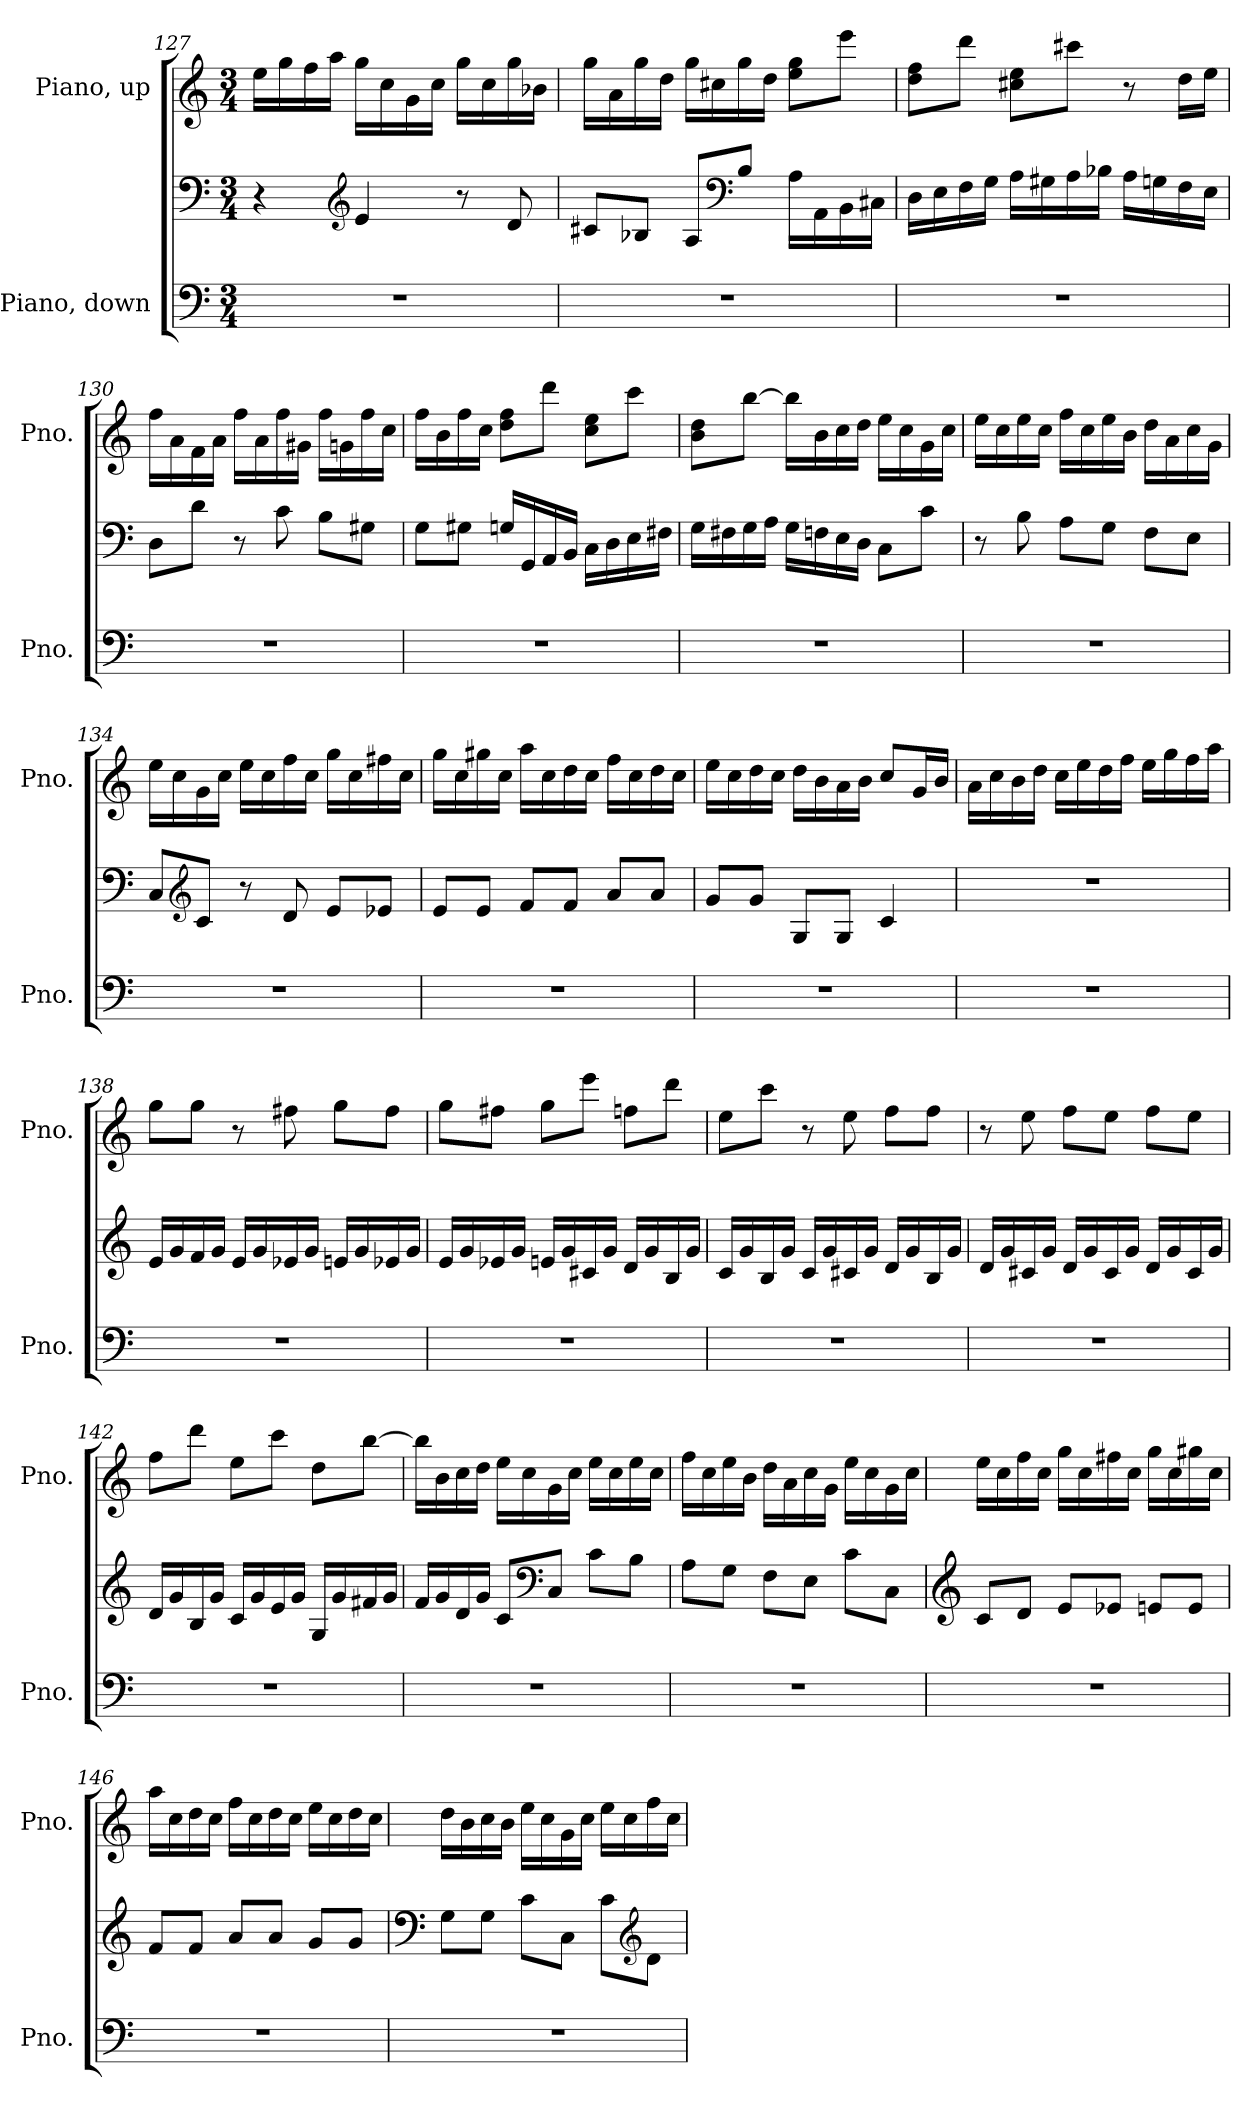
**kern	**kern	**kern
*part2	*part2	*part1
*staff3	*staff2	*staff1
*I"Piano, down	*	*I"Piano, up
*I'Pno.	*	*I'Pno.
*clefF4	*clefF4	*clefG2
*k[]	*k[]	*k[]
*M3/4	*M3/4	*M3/4
=127	=127	=127
2.r	4r	16ee\LL
.	.	16gg\
.	.	16ff\
.	.	16aa\JJ
*	*clefG2	*
.	4e/	16gg\LL
.	.	16cc\
.	.	16g\
.	.	16cc\JJ
.	8r	16gg\LL
.	.	16cc\
.	8d/	16gg\
.	.	16b-X\JJ
=128	=128	=128
2.r	8c#X/L	16gg\LL
.	.	16a\
.	8B-X/J	16gg\
.	.	16dd\JJ
.	8A/L	16gg\LL
.	.	16cc#X\
*	*clefF4	*
.	8B-/J	16gg\
.	.	16dd\JJ
.	16A\LL	8ee\ 8gg\L
.	16AA\	.
.	16BB\	8eee\J
.	16C#X\JJ	.
!!LO:PB:g=z
=129	=129	=129
2.r	16D\LL	8dd\ 8ff\L
.	16E\	.
.	16F\	8ddd\J
.	16G\JJ	.
.	16A\LL	8cc#X\ 8ee\L
.	16G#X\	.
.	16A\	8ccc#X\J
.	16B-X\JJ	.
.	16A\LL	8r
.	16Gn\	.
.	16F\	16dd\LL
.	16E\JJ	16ee\JJ
=130	=130	=130
2.r	8D\L	16ff\LL
.	.	16a\
.	8d\J	16f\
.	.	16a\JJ
.	8r	16ff\LL
.	.	16a\
.	8c\	16ff\
.	.	16g#X\JJ
.	8B\L	16ff\LL
.	.	16gn\
.	8G#X\J	16ff\
.	.	16cc\JJ
=131	=131	=131
2.r	8G\L	16ff\LL
.	.	16b\
.	8G#X\J	16ff\
.	.	16cc\JJ
.	16Gn/LL	8dd\ 8ff\L
.	16GG/	.
.	16AA/	8ddd\J
.	16BB/JJ	.
.	16C\LL	8cc\ 8ee\L
.	16D\	.
.	16E\	8ccc\J
.	16F#X\JJ	.
!!LO:LB:g=z
=132	=132	=132
2.r	16G\LL	8b\ 8dd\L
.	16F#X\	.
.	16G\	[8bb\J
.	16A\JJ	.
.	16G\LL	16bb\LL]
.	16Fn\	16b\
.	16E\	16cc\
.	16D\JJ	16dd\JJ
.	8C\L	16ee\LL
.	.	16cc\
.	8c\J	16g\
.	.	16cc\JJ
=133	=133	=133
2.r	8r	16ee\LL
.	.	16cc\
.	8B\	16ee\
.	.	16cc\JJ
.	8A\L	16ff\LL
.	.	16cc\
.	8G\J	16ee\
.	.	16b\JJ
.	8F\L	16dd\LL
.	.	16a\
.	8E\J	16cc\
.	.	16g\JJ
=134	=134	=134
2.r	8C/L	16ee\LL
.	.	16cc\
*	*clefG2	*
.	8c/J	16g\
.	.	16cc\JJ
.	8r	16ee\LL
.	.	16cc\
.	8d/	16ff\
.	.	16cc\JJ
.	8e/L	16gg\LL
.	.	16cc\
.	8e-X/J	16ff#X\
.	.	16cc\JJ
!!LO:LB:g=z
=135	=135	=135
2.r	8e/L	16gg\LL
.	.	16cc\
.	8e/J	16gg#X\
.	.	16cc\JJ
.	8f/L	16aa\LL
.	.	16cc\
.	8f/J	16dd\
.	.	16cc\JJ
.	8a/L	16ff\LL
.	.	16cc\
.	8a/J	16dd\
.	.	16cc\JJ
=136	=136	=136
2.r	8g/L	16ee\LL
.	.	16cc\
.	8g/J	16dd\
.	.	16cc\JJ
.	8G/L	16dd\LL
.	.	16b\
.	8G/J	16a\
.	.	16b\JJ
.	4c/	8cc/L
.	.	16g/L
.	.	16b/JJ
=137	=137	=137
2.r	2.r	16a\LL
.	.	16cc\
.	.	16b\
.	.	16dd\JJ
.	.	16cc\LL
.	.	16ee\
.	.	16dd\
.	.	16ff\JJ
.	.	16ee\LL
.	.	16gg\
.	.	16ff\
.	.	16aa\JJ
!!LO:LB:g=z
=138	=138	=138
2.r	16e/LL	8gg\L
.	16g/	.
.	16f/	8gg\J
.	16g/JJ	.
.	16e/LL	8r
.	16g/	.
.	16e-X/	8ff#X\
.	16g/JJ	.
.	16en/LL	8gg\L
.	16g/	.
.	16e-X/	8ff#\J
.	16g/JJ	.
=139	=139	=139
2.r	16e/LL	8gg\L
.	16g/	.
.	16e-X/	8ff#X\J
.	16g/JJ	.
.	16en/LL	8gg\L
.	16g/	.
.	16c#X/	8eee\J
.	16g/JJ	.
.	16d/LL	8ffn\L
.	16g/	.
.	16B/	8ddd\J
.	16g/JJ	.
=140	=140	=140
2.r	16c/LL	8ee\L
.	16g/	.
.	16B/	8ccc\J
.	16g/JJ	.
.	16c/LL	8r
.	16g/	.
.	16c#X/	8ee\
.	16g/JJ	.
.	16d/LL	8ff\L
.	16g/	.
.	16B/	8ff\J
.	16g/JJ	.
!!LO:PB:g=z
=141	=141	=141
2.r	16d/LL	8r
.	16g/	.
.	16c#X/	8ee\
.	16g/JJ	.
.	16d/LL	8ff\L
.	16g/	.
.	16c#/	8ee\J
.	16g/JJ	.
.	16d/LL	8ff\L
.	16g/	.
.	16c#/	8ee\J
.	16g/JJ	.
=142	=142	=142
2.r	16d/LL	8ff\L
.	16g/	.
.	16B/	8ddd\J
.	16g/JJ	.
.	16c/LL	8ee\L
.	16g/	.
.	16e/	8ccc\J
.	16g/JJ	.
.	16G/LL	8dd\L
.	16g/	.
.	16f#X/	[8bb\J
.	16g/JJ	.
=143	=143	=143
2.r	16f/LL	16bb\LL]
.	16g/	16b\
.	16d/	16cc\
.	16g/JJ	16dd\JJ
.	8c/L	16ee\LL
.	.	16cc\
*	*clefF4	*
.	8C/J	16g\
.	.	16cc\JJ
.	8c\L	16ee\LL
.	.	16cc\
.	8B\J	16ee\
.	.	16cc\JJ
!!LO:LB:g=z
=144	=144	=144
2.r	8A\L	16ff\LL
.	.	16cc\
.	8G\J	16ee\
.	.	16b\JJ
.	8F\L	16dd\LL
.	.	16a\
.	8E\J	16cc\
.	.	16g\JJ
.	8c\L	16ee\LL
.	.	16cc\
.	8C\J	16g\
.	.	16cc\JJ
=145	=145	=145
*	*clefG2	*
2.r	8c/L	16ee\LL
.	.	16cc\
.	8d/J	16ff\
.	.	16cc\JJ
.	8e/L	16gg\LL
.	.	16cc\
.	8e-X/J	16ff#X\
.	.	16cc\JJ
.	8en/L	16gg\LL
.	.	16cc\
.	8e/J	16gg#X\
.	.	16cc\JJ
=146	=146	=146
2.r	8f/L	16aa\LL
.	.	16cc\
.	8f/J	16dd\
.	.	16cc\JJ
.	8a/L	16ff\LL
.	.	16cc\
.	8a/J	16dd\
.	.	16cc\JJ
.	8g/L	16ee\LL
.	.	16cc\
.	8g/J	16dd\
.	.	16cc\JJ
!!LO:LB:g=z
=147	=147	=147
*	*clefF4	*
2.r	8G\L	16dd\LL
.	.	16b\
.	8G\J	16cc\
.	.	16b\JJ
.	8c\L	16ee\LL
.	.	16cc\
.	8C\J	16g\
.	.	16cc\JJ
.	8c\L	16ee\LL
.	.	16cc\
*	*clefG2	*
.	8d\J	16ff\
.	.	16cc\JJ
=	=	=
*-	*-	*-
